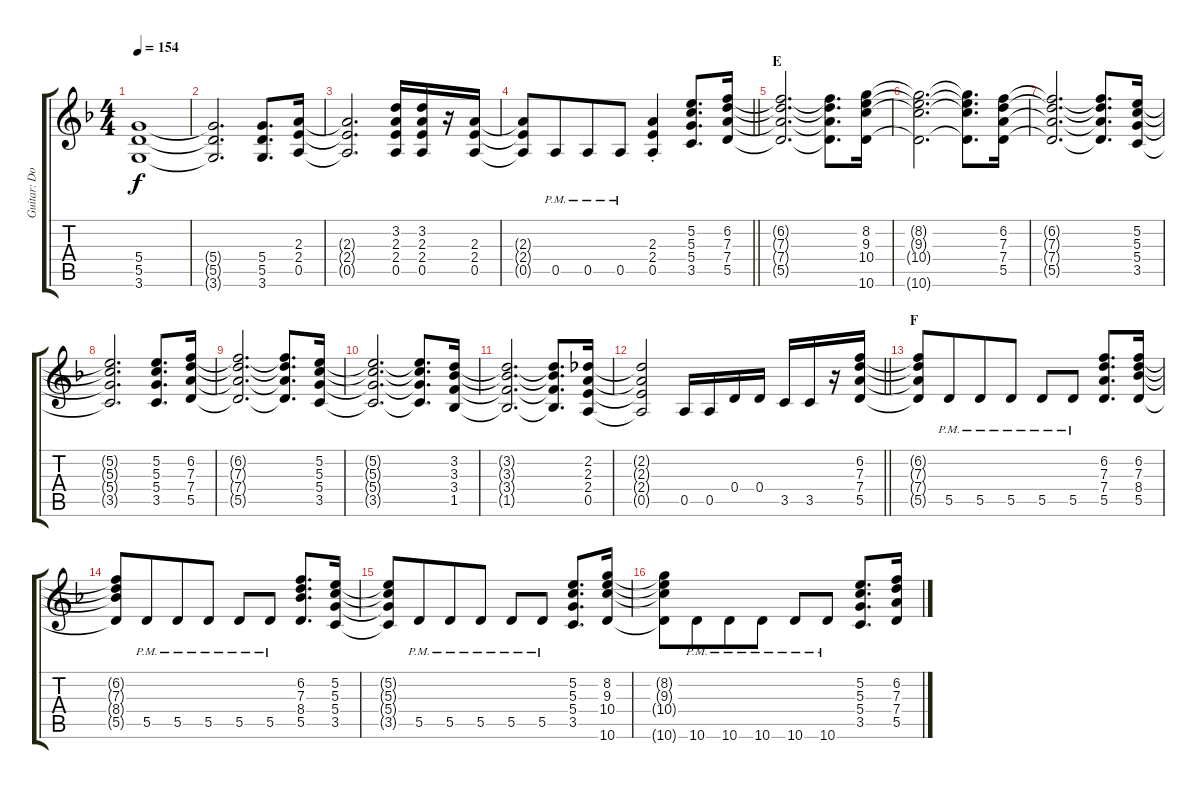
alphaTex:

\track ("Guitar: Doug" "Guitar: Do") {instrument overdrivenguitar}
\staff {score tabs}
\tuning (E4 B3 G3 D3 A2 E2) {hide}
\ts (4 4)
\tempo 154
\clef g2
\ks f
(5.4{t} 5.5{t} 3.6{t}).1{dy f} |
(5.4{t} 5.5{t} 3.6{t}).2{d} (5.4 5.5 3.6).8{d} (2.3 2.4 0.5).16 |
(2.3{t} 2.4{t} 0.5{t}).2{d} (3.2 2.3 2.4 0.5).16 (3.2 2.3 2.4 0.5).16 r.16 (2.3 2.4 0.5).16 |
\barLineRight lightlight
(2.3{t} 2.4{t} 0.5{t}).8 0.5{pm}.8{beam merge} 0.5{pm}.8 0.5{pm}.8 (2.3{st} 2.4{st} 0.5{st}).4 (5.2 5.3 5.4 3.5).8{d} (6.2 7.3 7.4 5.5).16 |
\section ("" "E")
(6.2{t} 7.3{t} 7.4{t} 5.5{t}).2{d} (6.2{t} 7.3{t} 7.4{t} 5.5{t}).8{d} (8.2 9.3 10.4 10.6).16 |
(8.2{t} 9.3{t} 10.4{t} 10.6{t}).2{d} (8.2{t} 9.3{t} 10.4{t} 10.6{t}).8{d} (6.2 7.3 7.4 5.5).16 |
(6.2{t} 7.3{t} 7.4{t} 5.5{t}).2{d} (6.2{t} 7.3{t} 7.4{t} 5.5{t}).8{d} (5.2 5.3 5.4 3.5).16 |
(5.2{t} 5.3{t} 5.4{t} 3.5{t}).2{d} (5.2 5.3 5.4 3.5).8{d} (6.2 7.3 7.4 5.5).16 |
(6.2{t} 7.3{t} 7.4{t} 5.5{t}).2{d} (6.2{t} 7.3{t} 7.4{t} 5.5{t}).8{d} (5.2 5.3 5.4 3.5).16 |
(5.2{t} 5.3{t} 5.4{t} 3.5{t}).2{d} (5.2{t} 5.3{t} 5.4{t} 3.5{t}).8{d} (3.2 3.3 3.4 1.5).16 |
(3.2{t} 3.3{t} 3.4{t} 1.5{t}).2{d} (3.2{t} 3.3{t} 3.4{t} 1.5{t}).8{d} (2.2 2.3 2.4 0.5).16 |
\barLineRight lightlight
(2.2{t} 2.3{t} 2.4{t} 0.5{t}).2 0.5.16 0.5.16 0.4.16 0.4.16 3.5.16 3.5.16 r.16 (6.2 7.3 7.4 5.5).16 |
\section ("" "F")
(6.2{t} 7.3{t} 7.4{t} 5.5{t}).8 5.5{pm}.8{beam merge} 5.5{pm}.8 5.5{pm}.8 5.5{pm}.8 5.5{pm}.8 (6.2 7.3 7.4 5.5).8{d} (6.2 7.3 8.4 5.5).16 |
(6.2{t} 7.3{t} 8.4{t} 5.5{t}).8 5.5{pm}.8{beam merge} 5.5{pm}.8 5.5{pm}.8 5.5{pm}.8 5.5{pm}.8 (6.2 7.3 8.4 5.5).8{d} (5.2 5.3 5.4 3.5).16 |
(5.2{t} 5.3{t} 5.4{t} 3.5{t}).8 5.5{pm}.8{beam merge} 5.5{pm}.8 5.5{pm}.8 5.5{pm}.8 5.5{pm}.8 (5.2 5.3 5.4 3.5).8{d} (8.2 9.3 10.4 10.6).16 |
(8.2{t} 9.3{t} 10.4{t} 10.6{t}).8 10.6{pm}.8{beam merge} 10.6{pm}.8 10.6{pm}.8 10.6{pm}.8 10.6{pm}.8 (5.2 5.3 5.4 3.5).8{d} (6.2 7.3 7.4 5.5).16
